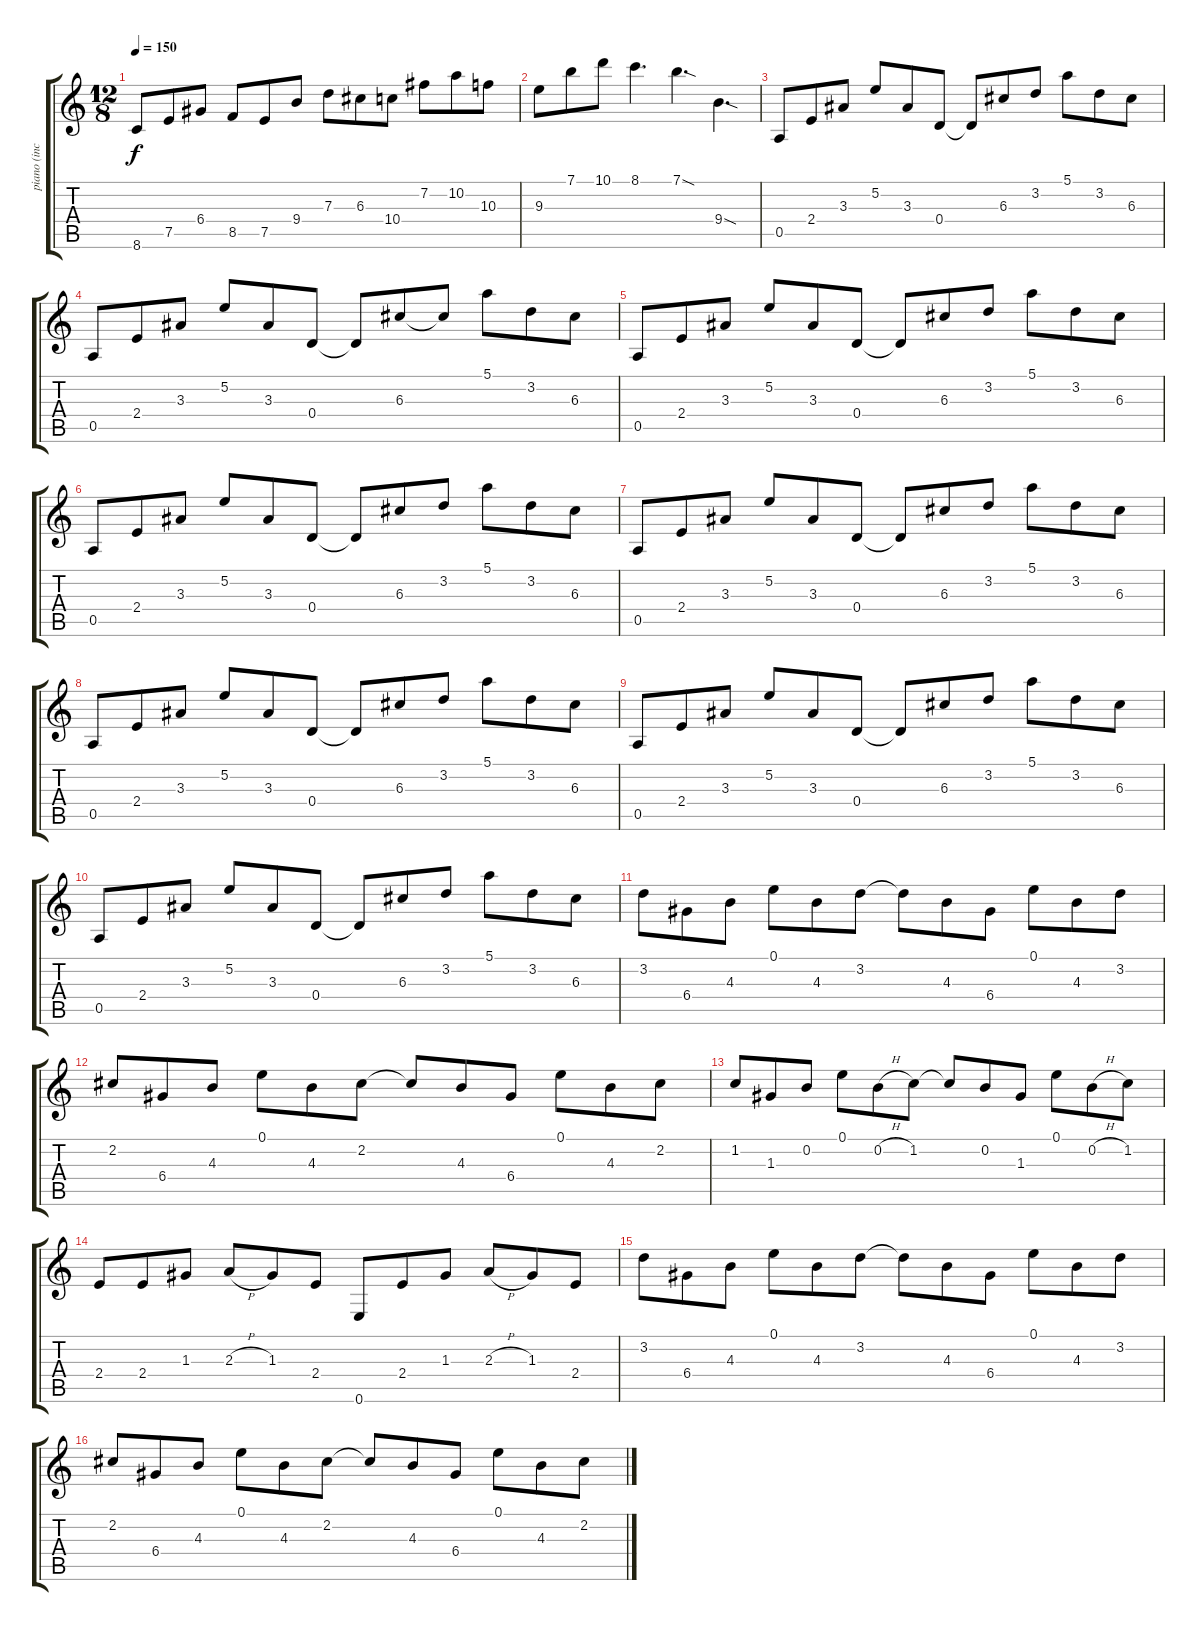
\track ("piano (incomplet)" "piano (inc") {instrument acousticgrandpiano}
\staff {score tabs}
\tuning (E5 B4 G4 D4 A3 E3) {hide}
\ts (12 8)
\tempo 150
\clef g2
\ks c
8.6.8{dy f} 7.5.8 6.4.8 8.5.8 7.5.8 9.4.8 7.3.8 6.3.8 10.4.8 7.2.8 10.2.8 10.3.8 |
9.3.8 7.1.8 10.1.8 8.1.4{d} 7.1{sod}.4{d} 9.4{sod}.4{d} |
0.5.8 2.4.8 3.3.8 5.2.8 3.3.8 0.4.8 0.4{t}.8 6.3.8 3.2.8 5.1.8 3.2.8 6.3.8 |
0.5.8 2.4.8 3.3.8 5.2.8 3.3.8 0.4.8 0.4{t}.8 6.3.8 6.3{t}.8 5.1.8 3.2.8 6.3.8 |
0.5.8 2.4.8 3.3.8 5.2.8 3.3.8 0.4.8 0.4{t}.8 6.3.8 3.2.8 5.1.8 3.2.8 6.3.8 |
0.5.8 2.4.8 3.3.8 5.2.8 3.3.8 0.4.8 0.4{t}.8 6.3.8 3.2.8 5.1.8 3.2.8 6.3.8 |
0.5.8 2.4.8 3.3.8 5.2.8 3.3.8 0.4.8 0.4{t}.8 6.3.8 3.2.8 5.1.8 3.2.8 6.3.8 |
0.5.8 2.4.8 3.3.8 5.2.8 3.3.8 0.4.8 0.4{t}.8 6.3.8 3.2.8 5.1.8 3.2.8 6.3.8 |
0.5.8 2.4.8 3.3.8 5.2.8 3.3.8 0.4.8 0.4{t}.8 6.3.8 3.2.8 5.1.8 3.2.8 6.3.8 |
0.5.8 2.4.8 3.3.8 5.2.8 3.3.8 0.4.8 0.4{t}.8 6.3.8 3.2.8 5.1.8 3.2.8 6.3.8 |
3.2.8 6.4.8 4.3.8 0.1.8 4.3.8 3.2.8 3.2{t}.8 4.3.8 6.4.8 0.1.8 4.3.8 3.2.8 |
2.2.8 6.4.8 4.3.8 0.1.8 4.3.8 2.2.8 2.2{t}.8 4.3.8 6.4.8 0.1.8 4.3.8 2.2.8 |
1.2.8 1.3.8 0.2.8 0.1.8 0.2{h}.8 1.2.8 1.2{t}.8 0.2.8 1.3.8 0.1.8 0.2{h}.8 1.2.8 |
2.4.8 2.4.8 1.3.8 2.3{h}.8 1.3.8 2.4.8 0.6.8 2.4.8 1.3.8 2.3{h}.8 1.3.8 2.4.8 |
3.2.8 6.4.8 4.3.8 0.1.8 4.3.8 3.2.8 3.2{t}.8 4.3.8 6.4.8 0.1.8 4.3.8 3.2.8 |
2.2.8 6.4.8 4.3.8 0.1.8 4.3.8 2.2.8 2.2{t}.8 4.3.8 6.4.8 0.1.8 4.3.8 2.2.8
